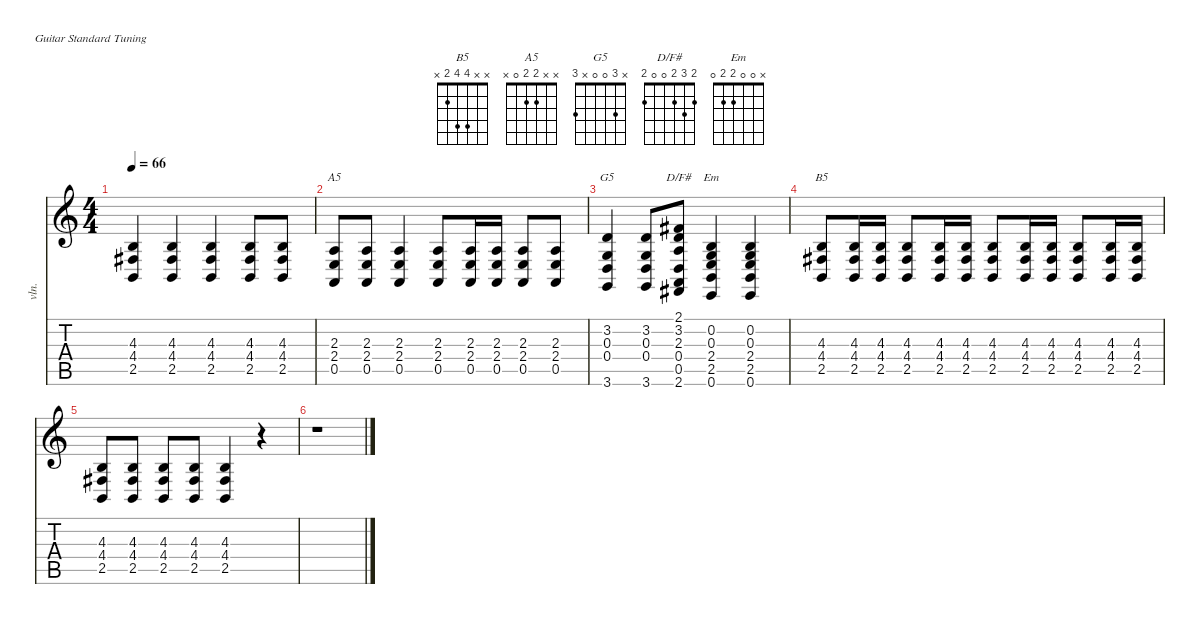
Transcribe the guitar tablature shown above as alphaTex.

\defaultSystemsLayout 4
\hideDynamics
\bracketExtendMode nobrackets
\otherSystemsTrackNameOrientation horizontal
\track ("Synth arranged for guitar" "vln.") {instrument stringensemble1}
\staff {score tabs}
\tuning (E4 B3 G3 D3 A2 E2)
\chord ("B5" x x 4 4 2 x)
\chord ("A5" x x 2 2 0 x)
\chord ("G5" x 3 0 0 x 3)
\chord ("D/F#" 2 3 2 0 0 2)
\chord ("Em" x 0 0 2 2 0)
\ts (4 4)
\tempo 66
\clef g2
\ks c
(4.3 4.4{acc #} 2.5).4{dy f} (4.3 4.4{acc #} 2.5).4 (4.3 4.4{acc #} 2.5).4 (4.3 4.4{acc #} 2.5).8 (4.3 4.4{acc #} 2.5).8 |
(2.3 2.4 0.5).8{ch "A5"} (2.3 2.4 0.5).8 (2.3 2.4 0.5).4 (2.3 2.4 0.5).8 (2.3 2.4 0.5).16 (2.3 2.4 0.5).16 (2.3 2.4 0.5).8 (2.3 2.4 0.5).8 |
(3.2 0.3 0.4 3.6).4{ch "G5"} (3.2 0.3 0.4 3.6).8 (2.1{acc #} 3.2 2.3 0.4 0.5 2.6{acc #}).8{ch "D/F#"} (0.2 0.3 2.4 2.5 0.6).4{ch "Em"} (0.2 0.3 2.4 2.5 0.6).4 |
(4.3 4.4{acc #} 2.5).8{ch "B5"} (4.3 4.4{acc #} 2.5).16 (4.3 4.4{acc #} 2.5).16 (4.3 4.4{acc #} 2.5).8 (4.3 4.4{acc #} 2.5).16 (4.3 4.4{acc #} 2.5).16 (4.3 4.4{acc #} 2.5).8 (4.3 4.4{acc #} 2.5).16 (4.3 4.4{acc #} 2.5).16 (4.3 4.4{acc #} 2.5).8 (4.3 4.4{acc #} 2.5).16 (4.3 4.4{acc #} 2.5).16 |
(4.3 4.4{acc #} 2.5).8 (4.3 4.4{acc #} 2.5).8 (4.3 4.4{acc #} 2.5).8 (4.3 4.4{acc #} 2.5).8 (4.3 4.4{acc #} 2.5).4 r.4 |
r.1
